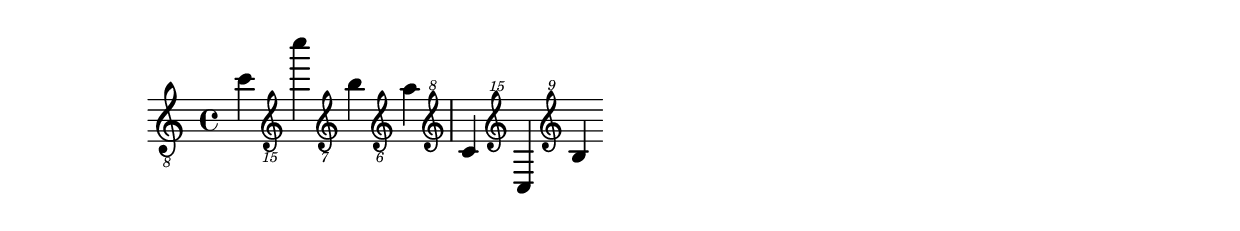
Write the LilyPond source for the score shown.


\version "2.12.0" \header {

    texidoc = "Octavation signs may be added to clefs.  These
octavation signs may be placed below or above (meaning an octave
higher or lower), and can take any value, including 15 for two octaves."

}
\layout { ragged-right = ##t  }


\relative c'' {

  \clef "G_8"
  c4
  \clef "G_15"
  c4
  \clef "G_7"
  c4
  \clef "G_6"
  c4 
  \clef "G^8"
  c4 
  \clef "G^15"
  c4 
  \clef "G^9"
  c4 
}

